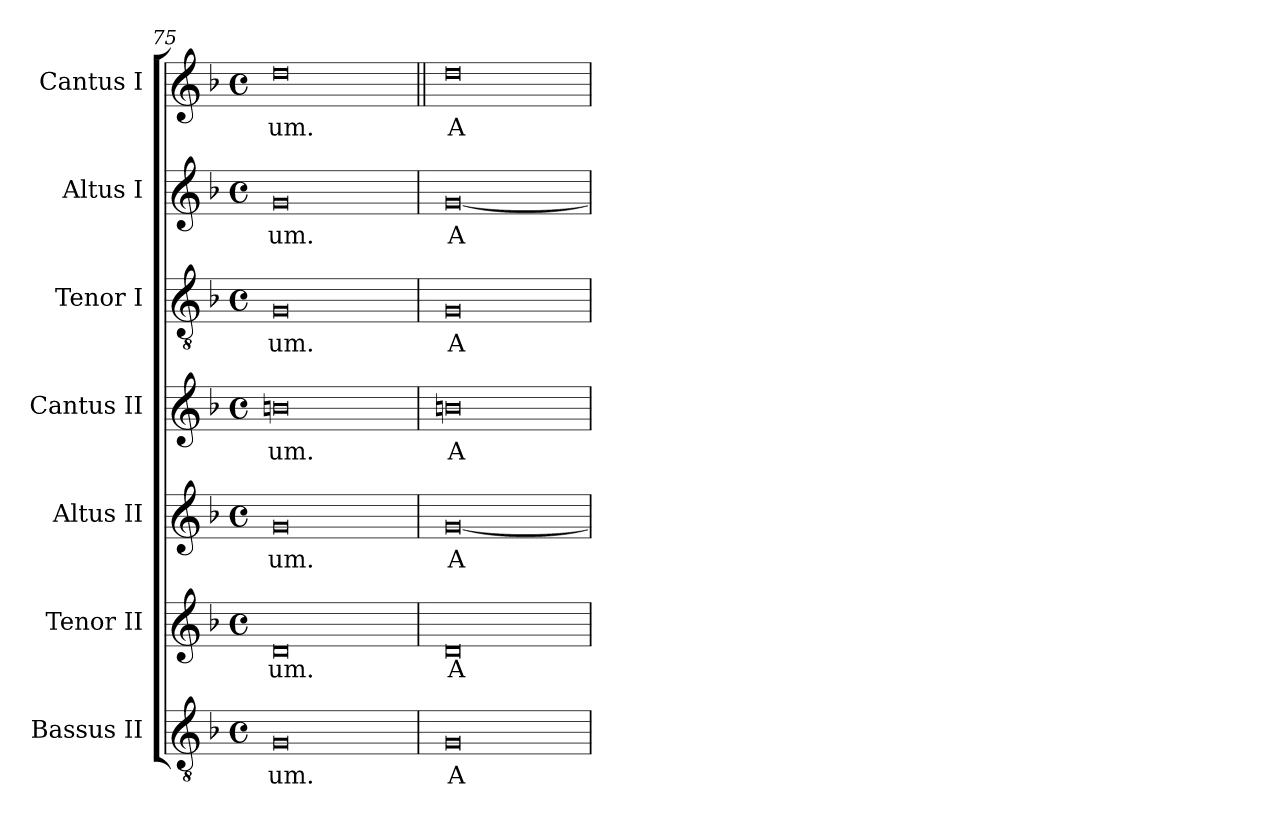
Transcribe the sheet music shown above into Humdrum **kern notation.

**kern	**text	**kern	**text	**kern	**text	**kern	**text	**kern	**text	**kern	**text	**kern	**text
*part7	*part7	*part6	*part6	*part5	*part5	*part4	*part4	*part3	*part3	*part2	*part2	*part1	*part1
*staff7	*staff7	*staff6	*staff6	*staff5	*staff5	*staff4	*staff4	*staff3	*staff3	*staff2	*staff2	*staff1	*staff1
*I"Bassus II	*	*I"Tenor II	*	*I"Altus II	*	*I"Cantus II	*	*I"Tenor I	*	*I"Altus I	*	*I"Cantus I	*
*clefGv2	*	*clefG2	*	*clefG2	*	*clefG2	*	*clefGv2	*	*clefG2	*	*clefG2	*
*k[b-]	*	*k[b-]	*	*k[b-]	*	*k[b-]	*	*k[b-]	*	*k[b-]	*	*k[b-]	*
*F:	*	*F:	*	*F:	*	*F:	*	*F:	*	*F:	*	*F:	*
*M4/4	*	*M4/4	*	*M4/4	*	*M4/4	*	*M4/4	*	*M4/4	*	*M4/4	*
*met(c)	*	*met(c)	*	*met(c)	*	*met(c)	*	*met(c)	*	*met(c)	*	*met(c)	*
=75	=75	=75	=75	=75	=75	=75	=75	=75	=75	=75	=75	=75	=75
!	!LO:LY:b:cj	!	!LO:LY:b:cj	!	!LO:LY:b:cj	!	!LO:LY:b:cj	!	!LO:LY:b:cj	!	!LO:LY:b:cj	!	!LO:LY:b:cj
0G	-um.	0d	um.	0g	um.	0bn	um.	0G	um.	0g	-um.	0dd	um.
=76	=76||	=76	=76||	=76	=76||	=76	=76||	=76	=76||	=76	=76||	=76||	=76||
!	!LO:LY:b:cj	!	!LO:LY:b:cj	!	!LO:LY:b:cj	!	!LO:LY:b:cj	!	!LO:LY:b:cj	!	!LO:LY:b:cj	!	!LO:LY:b:cj
0G	A-	0d	A	[<0g	A	0bn	A	0G	A	[<0g	A-	0dd	A
=	=	=	=	=	=	=	=	=	=	=	=	=	=
*-	*-	*-	*-	*-	*-	*-	*-	*-	*-	*-	*-	*-	*-
